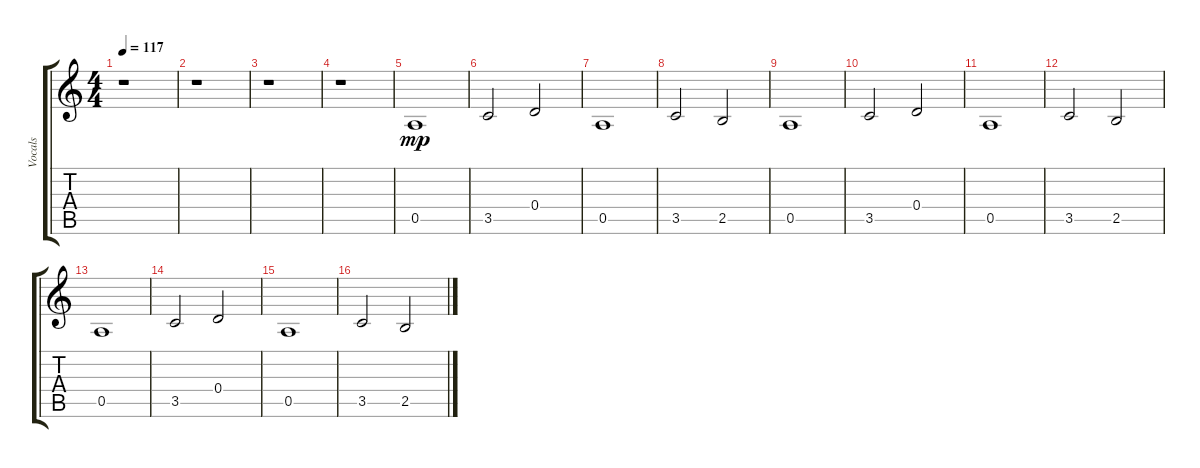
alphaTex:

\track ("Vocals" "Vocals") {instrument acousticguitarnylon}
\staff {score tabs}
\tuning (E4 B3 G3 D3 A2 E2) {hide}
\ts (4 4)
\tempo 117
\clef g2
\ks c
r.1{dy f} |
r.1 |
r.1 |
r.1 |
0.5.1{dy mp} |
3.5.2 0.4.2 |
0.5.1 |
3.5.2 2.5.2 |
0.5.1 |
3.5.2 0.4.2 |
0.5.1 |
3.5.2 2.5.2 |
0.5.1 |
3.5.2 0.4.2 |
0.5.1 |
3.5.2 2.5.2
